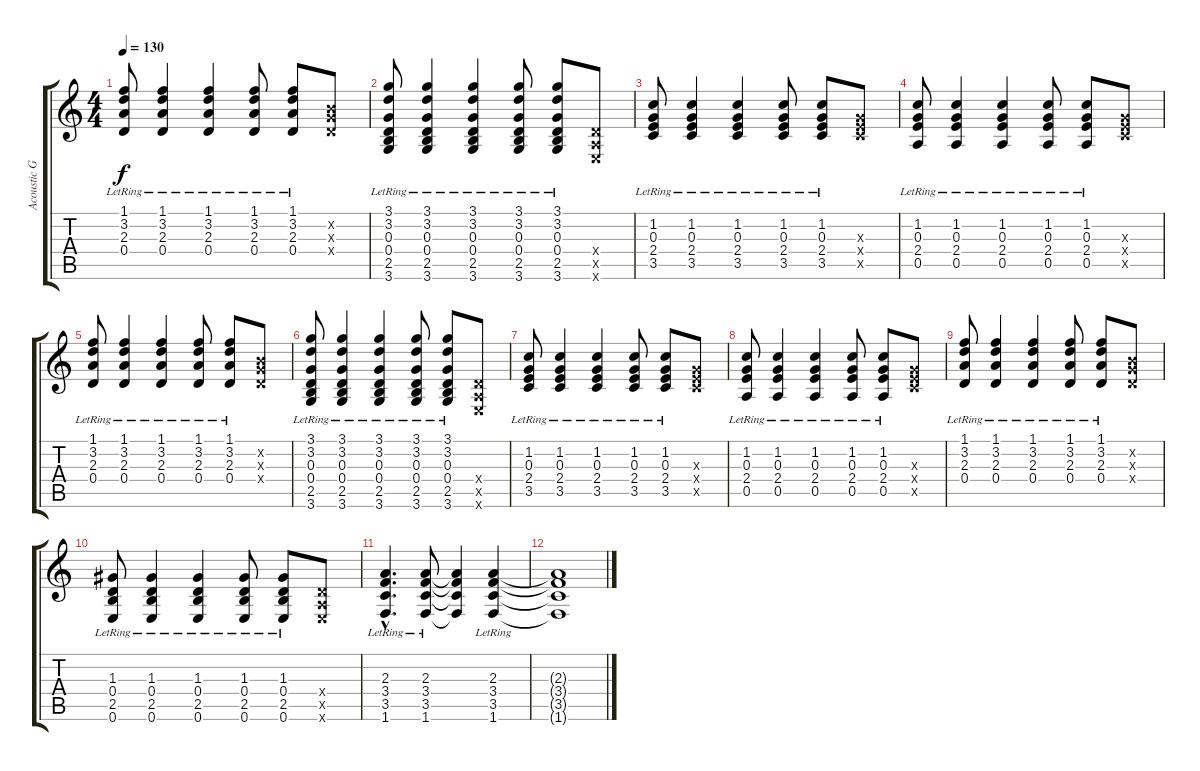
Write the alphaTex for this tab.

\track ("Acoustic Guitar" "Acoustic G") {instrument acousticguitarsteel}
\staff {score tabs}
\tuning (E4 B3 G3 D3 A2 E2) {hide}
\ts (4 4)
\tempo 130
\clef g2
\ks c
(1.1{lr} 3.2{lr} 2.3{lr} 0.4{lr}).8{dy f} (1.1{lr} 3.2{lr} 2.3{lr} 0.4{lr}).4 (1.1{lr} 3.2{lr} 2.3{lr} 0.4{lr}).4 (1.1{lr} 3.2{lr} 2.3{lr} 0.4{lr}).8 (1.1{lr} 3.2{lr} 2.3{lr} 0.4{lr}).8 (0.2{x} 0.3{x} 0.4{x}).8 |
(3.1{lr} 3.2{lr} 0.3{lr} 0.4{lr} 2.5{lr} 3.6{lr}).8 (3.1{lr} 3.2{lr} 0.3{lr} 0.4{lr} 2.5{lr} 3.6{lr}).4 (3.1{lr} 3.2{lr} 0.3{lr} 0.4{lr} 2.5{lr} 3.6{lr}).4 (3.1{lr} 3.2{lr} 0.3{lr} 0.4{lr} 2.5{lr} 3.6{lr}).8 (3.1{lr} 3.2{lr} 0.3{lr} 0.4{lr} 2.5{lr} 3.6{lr}).8 (0.4{x} 0.5{x} 0.6{x}).8 |
(1.2{lr} 0.3{lr} 2.4{lr} 3.5{lr}).8 (1.2{lr} 0.3{lr} 2.4{lr} 3.5{lr}).4 (1.2{lr} 0.3{lr} 2.4{lr} 3.5{lr}).4 (1.2{lr} 0.3{lr} 2.4{lr} 3.5{lr}).8 (1.2{lr} 0.3{lr} 2.4{lr} 3.5{lr}).8 (0.3{x} 2.4{x} 3.5{x}).8 |
(1.2{lr} 0.3{lr} 2.4{lr} 0.5{lr}).8 (1.2{lr} 0.3{lr} 2.4{lr} 0.5{lr}).4 (1.2{lr} 0.3{lr} 2.4{lr} 0.5{lr}).4 (1.2{lr} 0.3{lr} 2.4{lr} 0.5{lr}).8 (1.2{lr} 0.3{lr} 2.4{lr} 0.5{lr}).8 (0.3{x} 2.4{x} 3.5{x}).8 |
(1.1{lr} 3.2{lr} 2.3{lr} 0.4{lr}).8 (1.1{lr} 3.2{lr} 2.3{lr} 0.4{lr}).4 (1.1{lr} 3.2{lr} 2.3{lr} 0.4{lr}).4 (1.1{lr} 3.2{lr} 2.3{lr} 0.4{lr}).8 (1.1{lr} 3.2{lr} 2.3{lr} 0.4{lr}).8 (0.2{x} 0.3{x} 0.4{x}).8 |
(3.1{lr} 3.2{lr} 0.3{lr} 0.4{lr} 2.5{lr} 3.6{lr}).8 (3.1{lr} 3.2{lr} 0.3{lr} 0.4{lr} 2.5{lr} 3.6{lr}).4 (3.1{lr} 3.2{lr} 0.3{lr} 0.4{lr} 2.5{lr} 3.6{lr}).4 (3.1{lr} 3.2{lr} 0.3{lr} 0.4{lr} 2.5{lr} 3.6{lr}).8 (3.1{lr} 3.2{lr} 0.3{lr} 0.4{lr} 2.5{lr} 3.6{lr}).8 (0.4{x} 0.5{x} 0.6{x}).8 |
(1.2{lr} 0.3{lr} 2.4{lr} 3.5{lr}).8 (1.2{lr} 0.3{lr} 2.4{lr} 3.5{lr}).4 (1.2{lr} 0.3{lr} 2.4{lr} 3.5{lr}).4 (1.2{lr} 0.3{lr} 2.4{lr} 3.5{lr}).8 (1.2{lr} 0.3{lr} 2.4{lr} 3.5{lr}).8 (0.3{x} 2.4{x} 3.5{x}).8 |
(1.2{lr} 0.3{lr} 2.4{lr} 0.5{lr}).8 (1.2{lr} 0.3{lr} 2.4{lr} 0.5{lr}).4 (1.2{lr} 0.3{lr} 2.4{lr} 0.5{lr}).4 (1.2{lr} 0.3{lr} 2.4{lr} 0.5{lr}).8 (1.2{lr} 0.3{lr} 2.4{lr} 0.5{lr}).8 (0.3{x} 2.4{x} 3.5{x}).8 |
(1.1{lr} 3.2{lr} 2.3{lr} 0.4{lr}).8 (1.1{lr} 3.2{lr} 2.3{lr} 0.4{lr}).4 (1.1{lr} 3.2{lr} 2.3{lr} 0.4{lr}).4 (1.1{lr} 3.2{lr} 2.3{lr} 0.4{lr}).8 (1.1{lr} 3.2{lr} 2.3{lr} 0.4{lr}).8 (0.2{x} 0.3{x} 0.4{x}).8 |
(1.3{lr} 0.4{lr} 2.5{lr} 0.6{lr}).8 (1.3{lr} 0.4{lr} 2.5{lr} 0.6{lr}).4 (1.3{lr} 0.4{lr} 2.5{lr} 0.6{lr}).4 (1.3{lr} 0.4{lr} 2.5{lr} 0.6{lr}).8 (1.3{lr} 0.4{lr} 2.5{lr} 0.6{lr}).8 (0.4{x} 0.5{x} 0.6{x}).8 |
(2.3{hac lr} 3.4{hac lr} 3.5{hac lr} 1.6{hac lr}).4{d} (2.3{lr} 3.4{lr} 3.5{lr} 1.6{lr}).8 (2.3{t} 3.4{t} 3.5{t} 1.6{t}).4 (2.3{lr} 3.4{lr} 3.5{lr} 1.6{lr}).4 |
(2.3{t} 3.4{t} 3.5{t} 1.6{t}).1
